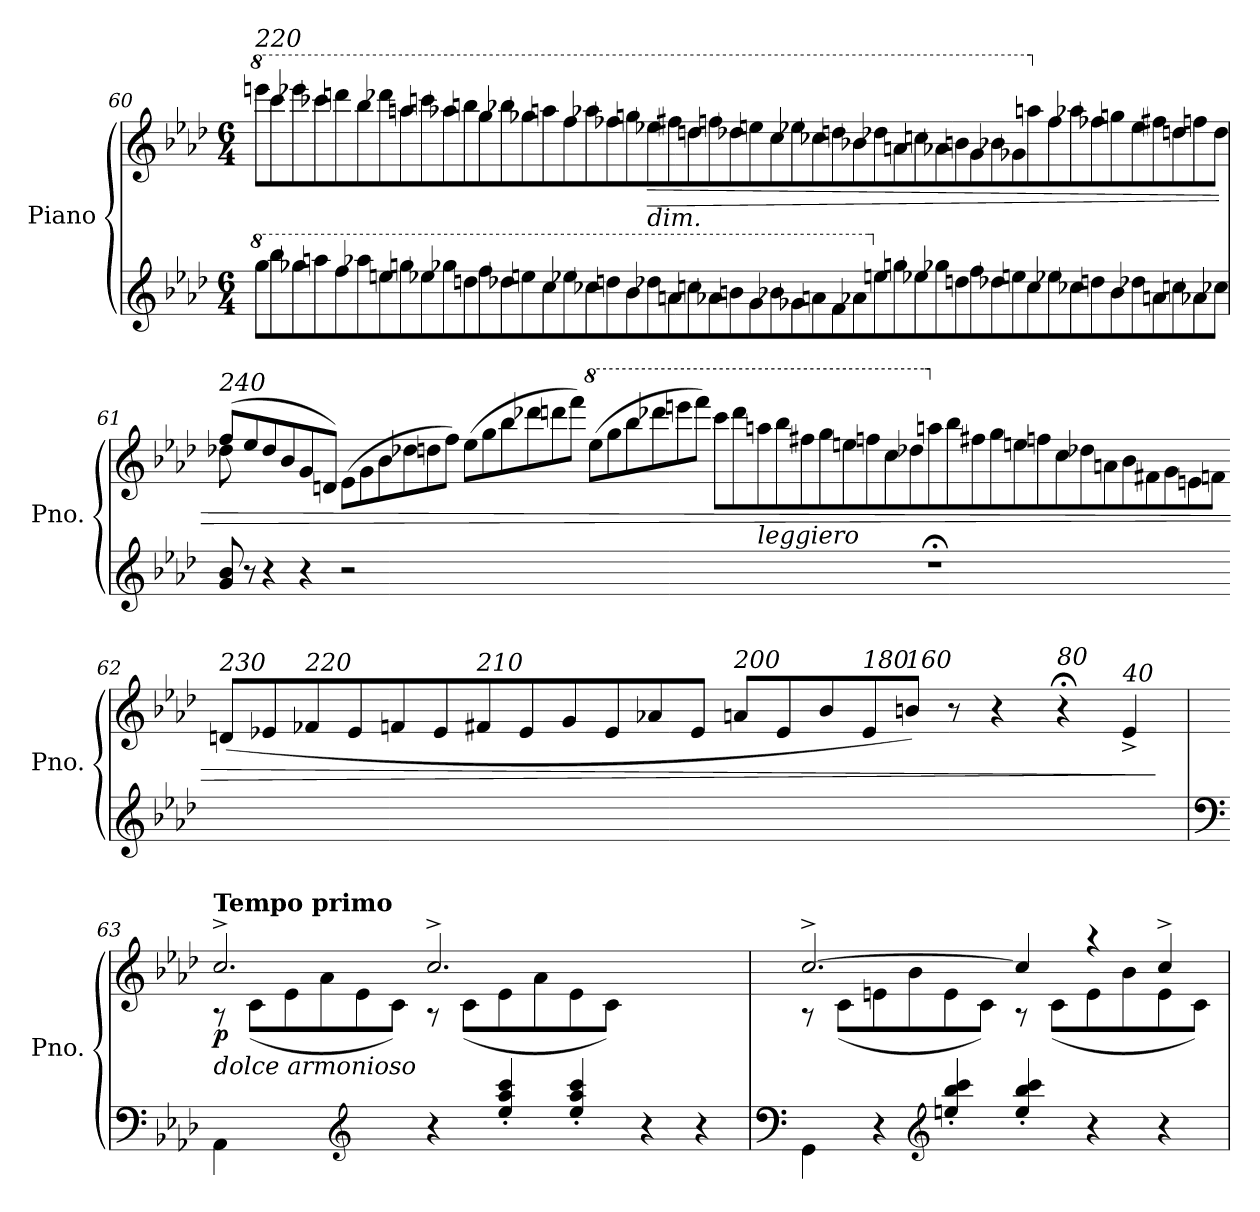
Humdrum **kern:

**kern	**kern	**dynam
*part1	*part1	*part1
*staff2	*staff1	*staff1/2
*I"Piano	*	*
*I'Pno.	*	*
!!LO:LB:g=z
*clefG2	*clefG2	*
*k[b-e-a-d-]	*k[b-e-a-d-]	*
*M6/4	*M6/4	*
*8va	*	*
*	*8va	*
=60	=60	=60
!	!LO:TX:a:i:t=220	!
8ggg!\L	8eeeen!\L	.
8bbb-!\	8cccc!\	.
8ggg-X!\	8eeee-X!\	.
8aaan!\	8cccc-X!\	.
8fff!\	8ddddn!\	.
8aaa-X!\	8bbb-!\	.
8eeen!\	8dddd-X!\	.
8gggn!\	8aaan!\	.
8eee-X!\	8ccccn!\	.
8ggg-X!\	8aaa-X!\	.
8dddn!\	8bbbn!\	.
8fff!\	8ggg!\	.
8ddd-X!\	8bbb-X!\	.
8eeen!\	8ggg-X!\	.
8ccc!\	8aaan!\	.
8eee-X!\	8fff!\	.
8ccc-X!\	8aaa-X!\	.
8dddn!\	8fff-X!\	.
8bb-!\	8gggn!\	.
!	!LO:TX:b:i:t=dim.	!
!	!	!LO:HP:b
8ddd-X!\	8eee-X!\	>
8aan!\	8fff#X!\	.
8cccn!\	8dddn!\	.
8aa-X!\	8fffn!\	.
8bbn!\	8ddd-X!\	.
8gg!\	8eeen!\	.
8bb-X!\	8ccc!\	.
8gg-X!\	8eee-X!\	.
8aan!\	8ccc-X!\	.
8ff!\	8dddn!\	.
8aa-X!\	8bb-X!\	.
*X8va	*	*
8een!\	8ddd-X!\	.
8ggn!\	8aan!\	.
8ee-X!\	8cccn!\	.
8gg-X!\	8aa-X!\	.
8ddn!\	8bbn!\	.
8ff!\	8gg!\	.
8dd-X!\	8bb-X!\	.
8een!\	8gg-X!\	.
*	*X8va	*
8cc!\	8aan!\	.
8ee-X!\	8ff!\	.
8cc-X!\	8aa-X!\	.
8ddn!\	8ff-X!\	.
8b-!\	8ggn!\	.
8dd-X!\	8ee-!\	.
8an!\	8ff#X!\	.
8ccn!\	8ddn!\	.
8a-X!\	8ffn!\	.
8cc-X!\J	8dd!\J	.
!!LO:LB:g=z
=61	=61	=61
*	*^	*
!	!LO:TX:a:i:t=240	!	!
8g!/ 8b-!/	(>8ff!/L	8dd-X!\	.
8r	8ee-!/	1ryy	.
4r	8dd-!/	.	.
.	8b-!/	.	.
4r	8g!/	.	.
.	8dn!/J)	.	.
2r	(>8e-!\L	.	.
.	8g!\	.	.
.	8b-!\	.	.
.	8dd-X!\	1ryy	.
4ryy	8ddn!\	.	.
.	8ff!\J)	.	.
4ryy	(>8ee-!\L	.	.
.	8gg!\	.	.
4ryy	8bb-!\	.	.
.	8ddd-X!\	.	.
0ryy	8dddn!\	.	.
.	8fff!\J)	1ryy	.
*	*8va	*	*
.	(>8eee-!\L	.	.
.	8ggg!\	.	.
.	8bbb-!\	.	.
.	8dddd-!\	.	.
.	8eeeen!\	.	.
.	8ffff!\J)	.	.
.	8cccc!\L	.	.
.	8dddd-!\	1ryy	.
!	!LO:TX:b:i:t=leggiero	!	!
.	8aaan!\	.	.
.	8bbb-!\	.	.
.	8fff#X!\	.	.
.	8ggg!\	.	.
.	8eeen!\	.	.
.	8fffn!\	.	.
4ryy	8ccc!\	.	.
.	8ddd-X!\	1...ryy	.
*	*X8va	*	*
1r;<	8aan!\	.	.
.	8bb-!\	.	.
.	8ff#X!\	.	.
.	8gg!\	.	.
.	8een!\	.	.
.	8ffn!\	.	.
.	8cc!\	.	.
.	8dd-X!\	.	.
4ryy	8an!\	.	.
.	8b-!\	.	.
2ryy	8f#X!\	.	.
.	8g!\	.	.
.	8en!\	.	.
.	8fn!\J	.	.
*	*v	*v	*
!!LO:LB:g=z
=62-	=62-	=62-
!	!LO:TX:a:i:t=230	!
1.ryy	(<8dn!/L	.
.	8e-X!/	.
!	!LO:TX:a:i:t=220	!
.	8f-X!/	.
.	8e-!/	.
.	8fn!/	.
.	8e-!/	.
!	!LO:TX:a:i:t=210	!
.	8f#X!/	.
.	8e-!/	.
.	8g!/	.
.	8e-!/	.
.	8a-X!/	.
.	8e-!/J	.
!	!LO:TX:a:i:t=200	!
4ryy	8an!/L	.
.	8e-!/	.
4ryy	8b-!/	.
!	!LO:TX:a:i:t=180	!
.	8e-!/	.
!	!LO:TX:a:i:t=160	!
1ryy	8bn!/J)	.
.	8r	.
.	4r	.
!	!LO:TX:a:i:t=80	!
.	4r;<	.
!	!LO:TX:a:i:t=40	!
.	4e-^/	.
.	.	]
=63	=63	=63
*clefF4	*	*
*	*^	*
!	!LO:TX:a:B:t=Tempo primo	!	!
!	!LO:TX:b:i:t=dolce armonioso	!	!
!	!	!	!LO:DY:b
4AA-\	2.cc^/	8r	p
.	.	(<8c\L	.
2ryy	.	8e-\	.
.	.	8a-\	.
*clefG2	*	*	*
.	.	8e-\	.
.	.	8c\J)	.
4r	2.cc^/	8r	.
.	.	(<8c\L	.
4ee-/' 4aa-/' 4ccc/'	.	8e-\	.
.	.	8a-\	.
4ee-/' 4aa-/' 4ccc/'	.	8e-\	.
.	.	8c\J)	.
4r	2ryy	2ryy	.
4r	.	.	.
=64	=64	=64	=64
*clefF4	*	*	*
4GG\	[2.cc^/	8r	.
.	.	(<8c\L	.
4r	.	8en\	.
.	.	8b-\	.
*clefG2	*	*	*
4een/' 4bb-/' 4ccc/'	.	8e\	.
.	.	8c\J)	.
4ee/' 4bb-/' 4ccc/'	4cc/]	8r	.
.	.	(<8c\L	.
4r	4r	8e\	.
.	.	8b-\	.
4r	4cc^/	8e\	.
.	.	8c\J)	.
*	*v	*v	*
=	=	=
*-	*-	*-
